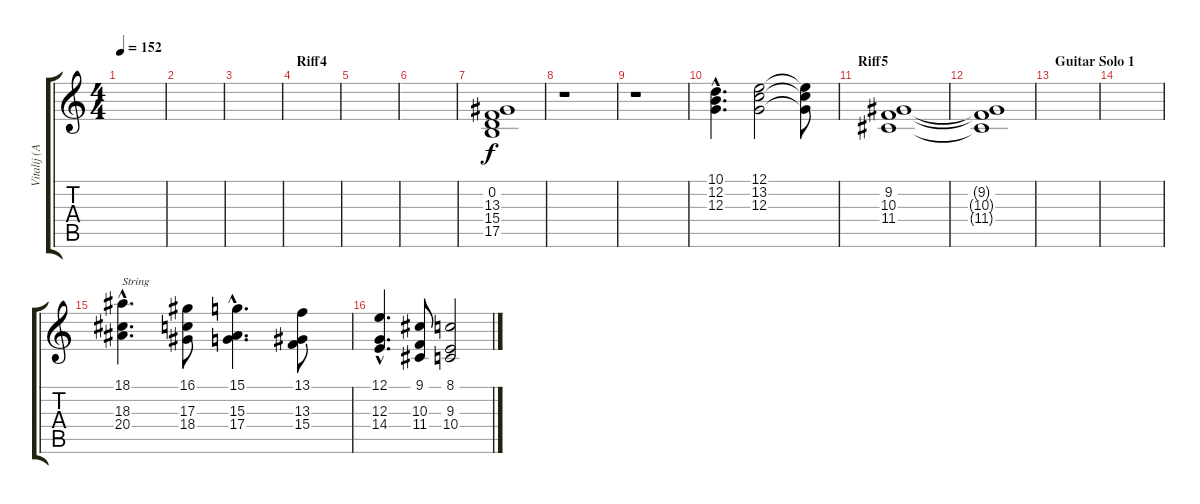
\track ("Vitalij (Assist)" "Vitalij (A") {instrument choiraahs}
\staff {score tabs}
\tuning (E4 B3 G3 D3 A2 E2) {hide}
\ts (4 4)
\tempo 152
\clef g2
\ks c
|
|
|
\section ("" "Riff4")
|
|
|
(0.2 13.3 15.4 17.5).1{volume 10 instrument choiraahs} |
r.1 |
r.1 |
(10.1{hac} 12.2{hac} 12.3{hac}).4{d} (12.1 13.2 12.3).2 (12.1{t} 13.2{t} 12.3{t}).8 |
\section ("" "Riff5")
(9.2 10.3 11.4).1 |
(9.2{t} 10.3{t} 11.4{t}).1 |
\section ("" "Guitar Solo 1")
|
|
(18.1{hac} 18.3{hac} 20.4{hac}).4{d txt "String" volume 16 instrument stringensemble1} (16.1 17.3 18.4).8 (15.1{hac} 15.3{hac} 17.4{hac}).4{d} (13.1 13.3 15.4).8 |
(12.1{hac} 12.3{hac} 14.4{hac}).4{d} (9.1 10.3 11.4).8 (8.1 9.3 10.4).2
